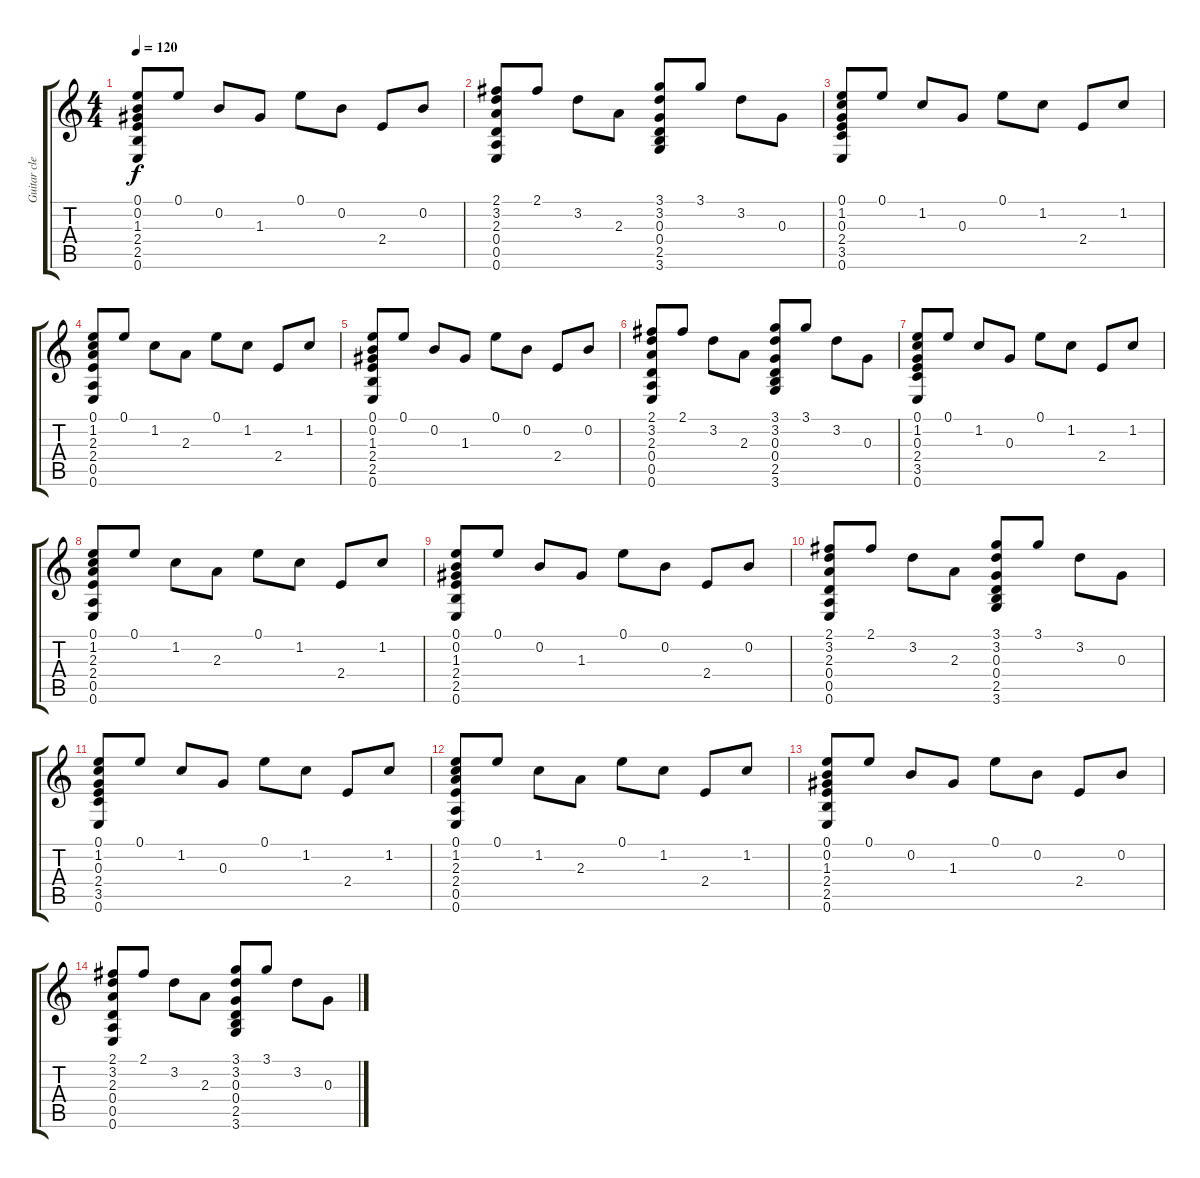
\track ("Guitar clean" "Guitar cle") {instrument electricguitarclean}
\staff {score tabs}
\tuning (E4 B3 G3 D3 A2 E2) {hide}
\ts (4 4)
\tempo 120
\clef g2
\ks c
(0.1 0.2 1.3 2.4 2.5 0.6).8{dy f} 0.1.8 0.2.8 1.3.8 0.1.8 0.2.8 2.4.8 0.2.8 |
(2.1 3.2 2.3 0.4 0.5 0.6).8 2.1.8 3.2.8 2.3.8 (3.1 3.2 0.3 0.4 2.5 3.6).8 3.1.8 3.2.8 0.3.8 |
(0.1 1.2 0.3 2.4 3.5 0.6).8{volume 0} 0.1.8 1.2.8 0.3.8 0.1.8 1.2.8 2.4.8 1.2.8 |
(0.1 1.2 2.3 2.4 0.5 0.6).8 0.1.8 1.2.8 2.3.8 0.1.8 1.2.8 2.4.8 1.2.8 |
(0.1 0.2 1.3 2.4 2.5 0.6).8 0.1.8 0.2.8 1.3.8 0.1.8 0.2.8 2.4.8 0.2.8 |
(2.1 3.2 2.3 0.4 0.5 0.6).8 2.1.8 3.2.8 2.3.8 (3.1 3.2 0.3 0.4 2.5 3.6).8 3.1.8 3.2.8 0.3.8 |
(0.1 1.2 0.3 2.4 3.5 0.6).8 0.1.8 1.2.8 0.3.8 0.1.8 1.2.8 2.4.8 1.2.8 |
(0.1 1.2 2.3 2.4 0.5 0.6).8 0.1.8 1.2.8 2.3.8 0.1.8 1.2.8 2.4.8 1.2.8 |
(0.1 0.2 1.3 2.4 2.5 0.6).8 0.1.8 0.2.8 1.3.8 0.1.8 0.2.8 2.4.8 0.2.8 |
(2.1 3.2 2.3 0.4 0.5 0.6).8 2.1.8 3.2.8 2.3.8 (3.1 3.2 0.3 0.4 2.5 3.6).8 3.1.8 3.2.8 0.3.8 |
(0.1 1.2 0.3 2.4 3.5 0.6).8 0.1.8 1.2.8 0.3.8 0.1.8 1.2.8 2.4.8 1.2.8 |
(0.1 1.2 2.3 2.4 0.5 0.6).8 0.1.8 1.2.8 2.3.8 0.1.8 1.2.8 2.4.8 1.2.8 |
(0.1 0.2 1.3 2.4 2.5 0.6).8 0.1.8 0.2.8 1.3.8 0.1.8 0.2.8 2.4.8 0.2.8 |
(2.1 3.2 2.3 0.4 0.5 0.6).8 2.1.8 3.2.8 2.3.8 (3.1 3.2 0.3 0.4 2.5 3.6).8 3.1.8 3.2.8 0.3.8
